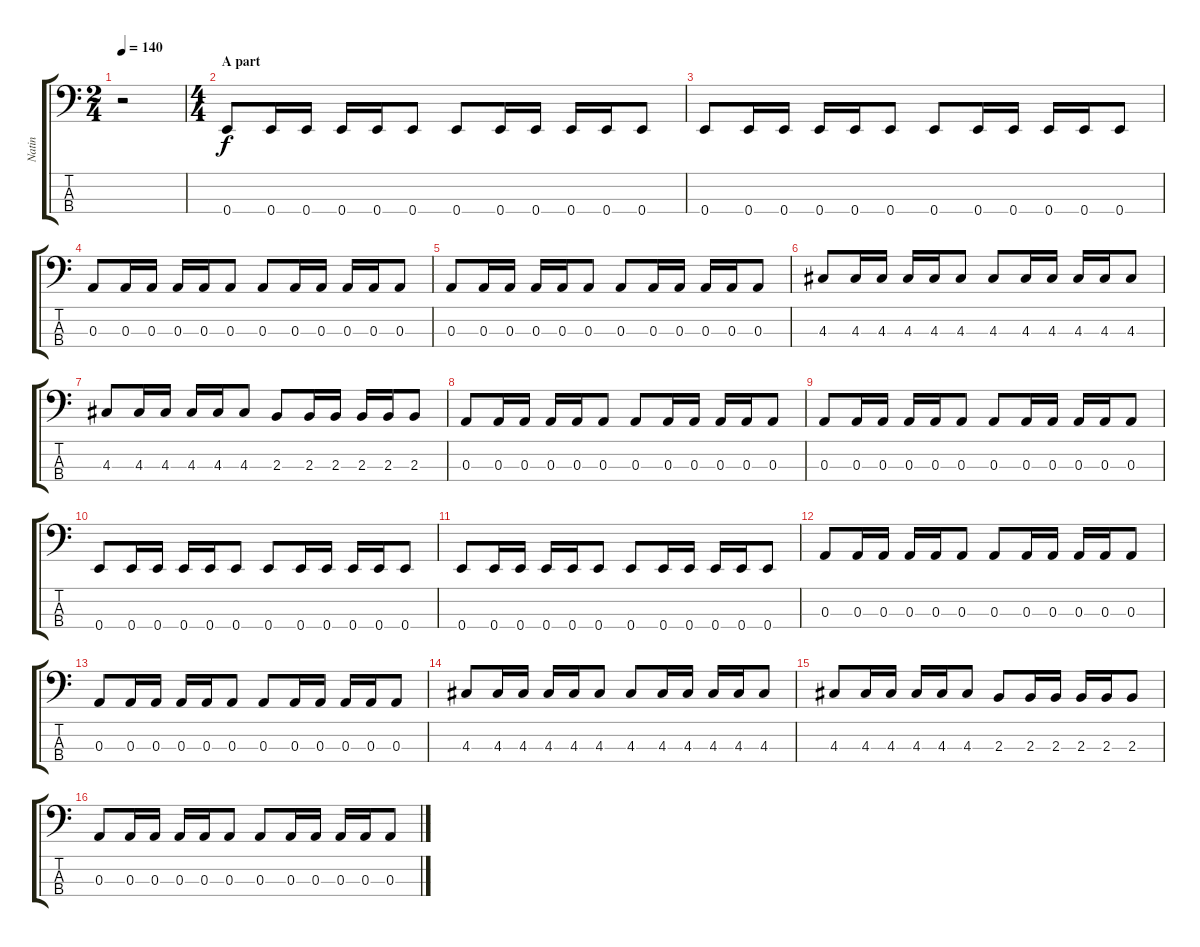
\track ("Natin" "Natin") {instrument slapbass2}
\staff {score tabs}
\tuning (G2 D2 A1 E1) {hide}
\ts (2 4)
\tempo 140
\clef f4
\ks c
r.2{dy f instrument slapbass2} |
\ts (4 4)
\section ("" "A part")
0.4.8 0.4.16 0.4.16 0.4.16 0.4.16 0.4.8 0.4.8 0.4.16 0.4.16 0.4.16 0.4.16 0.4.8 |
0.4.8 0.4.16 0.4.16 0.4.16 0.4.16 0.4.8 0.4.8 0.4.16 0.4.16 0.4.16 0.4.16 0.4.8 |
0.3.8 0.3.16 0.3.16 0.3.16 0.3.16 0.3.8 0.3.8 0.3.16 0.3.16 0.3.16 0.3.16 0.3.8 |
0.3.8 0.3.16 0.3.16 0.3.16 0.3.16 0.3.8 0.3.8 0.3.16 0.3.16 0.3.16 0.3.16 0.3.8 |
4.3.8 4.3.16 4.3.16 4.3.16 4.3.16 4.3.8 4.3.8 4.3.16 4.3.16 4.3.16 4.3.16 4.3.8 |
4.3.8 4.3.16 4.3.16 4.3.16 4.3.16 4.3.8 2.3.8 2.3.16 2.3.16 2.3.16 2.3.16 2.3.8 |
0.3.8 0.3.16 0.3.16 0.3.16 0.3.16 0.3.8 0.3.8 0.3.16 0.3.16 0.3.16 0.3.16 0.3.8 |
0.3.8 0.3.16 0.3.16 0.3.16 0.3.16 0.3.8 0.3.8 0.3.16 0.3.16 0.3.16 0.3.16 0.3.8 |
0.4.8 0.4.16 0.4.16 0.4.16 0.4.16 0.4.8 0.4.8 0.4.16 0.4.16 0.4.16 0.4.16 0.4.8 |
0.4.8 0.4.16 0.4.16 0.4.16 0.4.16 0.4.8 0.4.8 0.4.16 0.4.16 0.4.16 0.4.16 0.4.8 |
0.3.8 0.3.16 0.3.16 0.3.16 0.3.16 0.3.8 0.3.8 0.3.16 0.3.16 0.3.16 0.3.16 0.3.8 |
0.3.8 0.3.16 0.3.16 0.3.16 0.3.16 0.3.8 0.3.8 0.3.16 0.3.16 0.3.16 0.3.16 0.3.8 |
4.3.8 4.3.16 4.3.16 4.3.16 4.3.16 4.3.8 4.3.8 4.3.16 4.3.16 4.3.16 4.3.16 4.3.8 |
4.3.8 4.3.16 4.3.16 4.3.16 4.3.16 4.3.8 2.3.8 2.3.16 2.3.16 2.3.16 2.3.16 2.3.8 |
0.3.8 0.3.16 0.3.16 0.3.16 0.3.16 0.3.8 0.3.8 0.3.16 0.3.16 0.3.16 0.3.16 0.3.8
